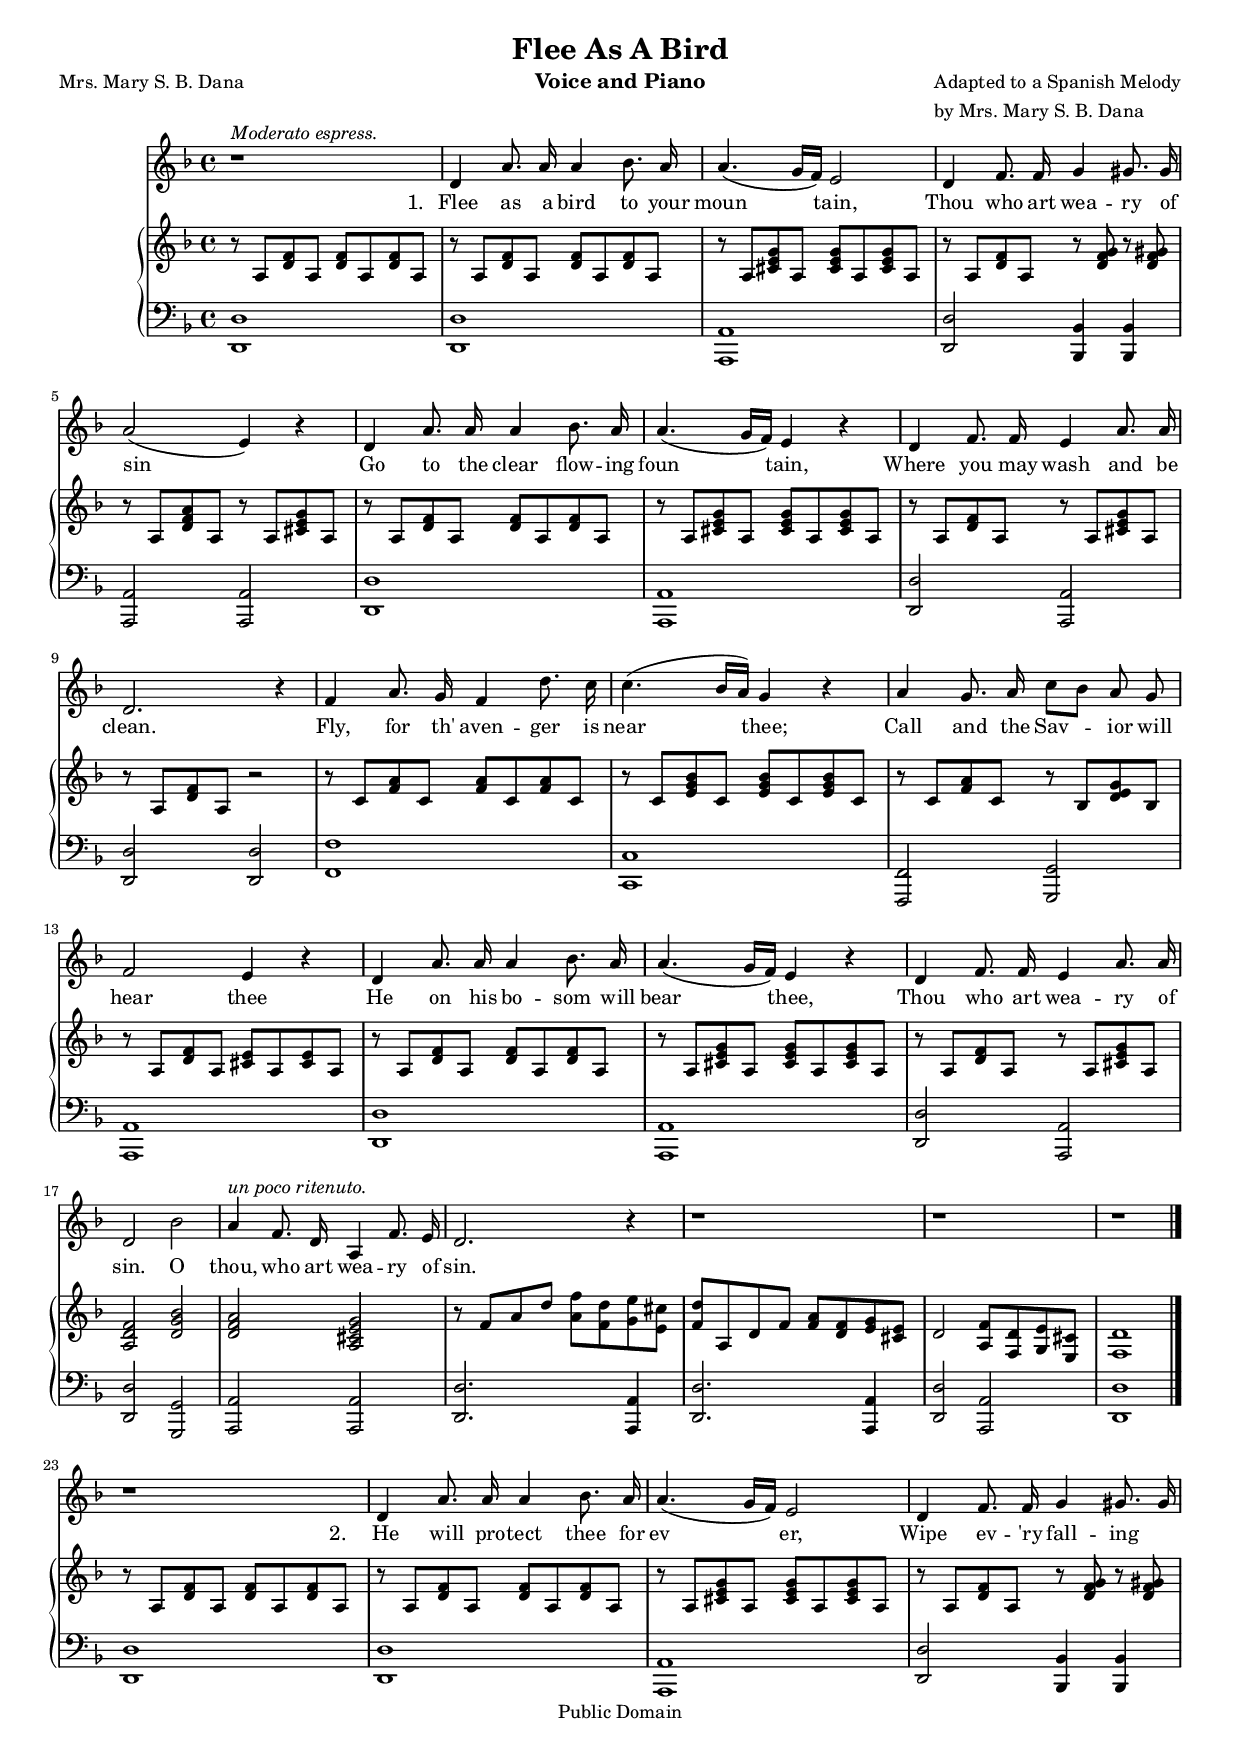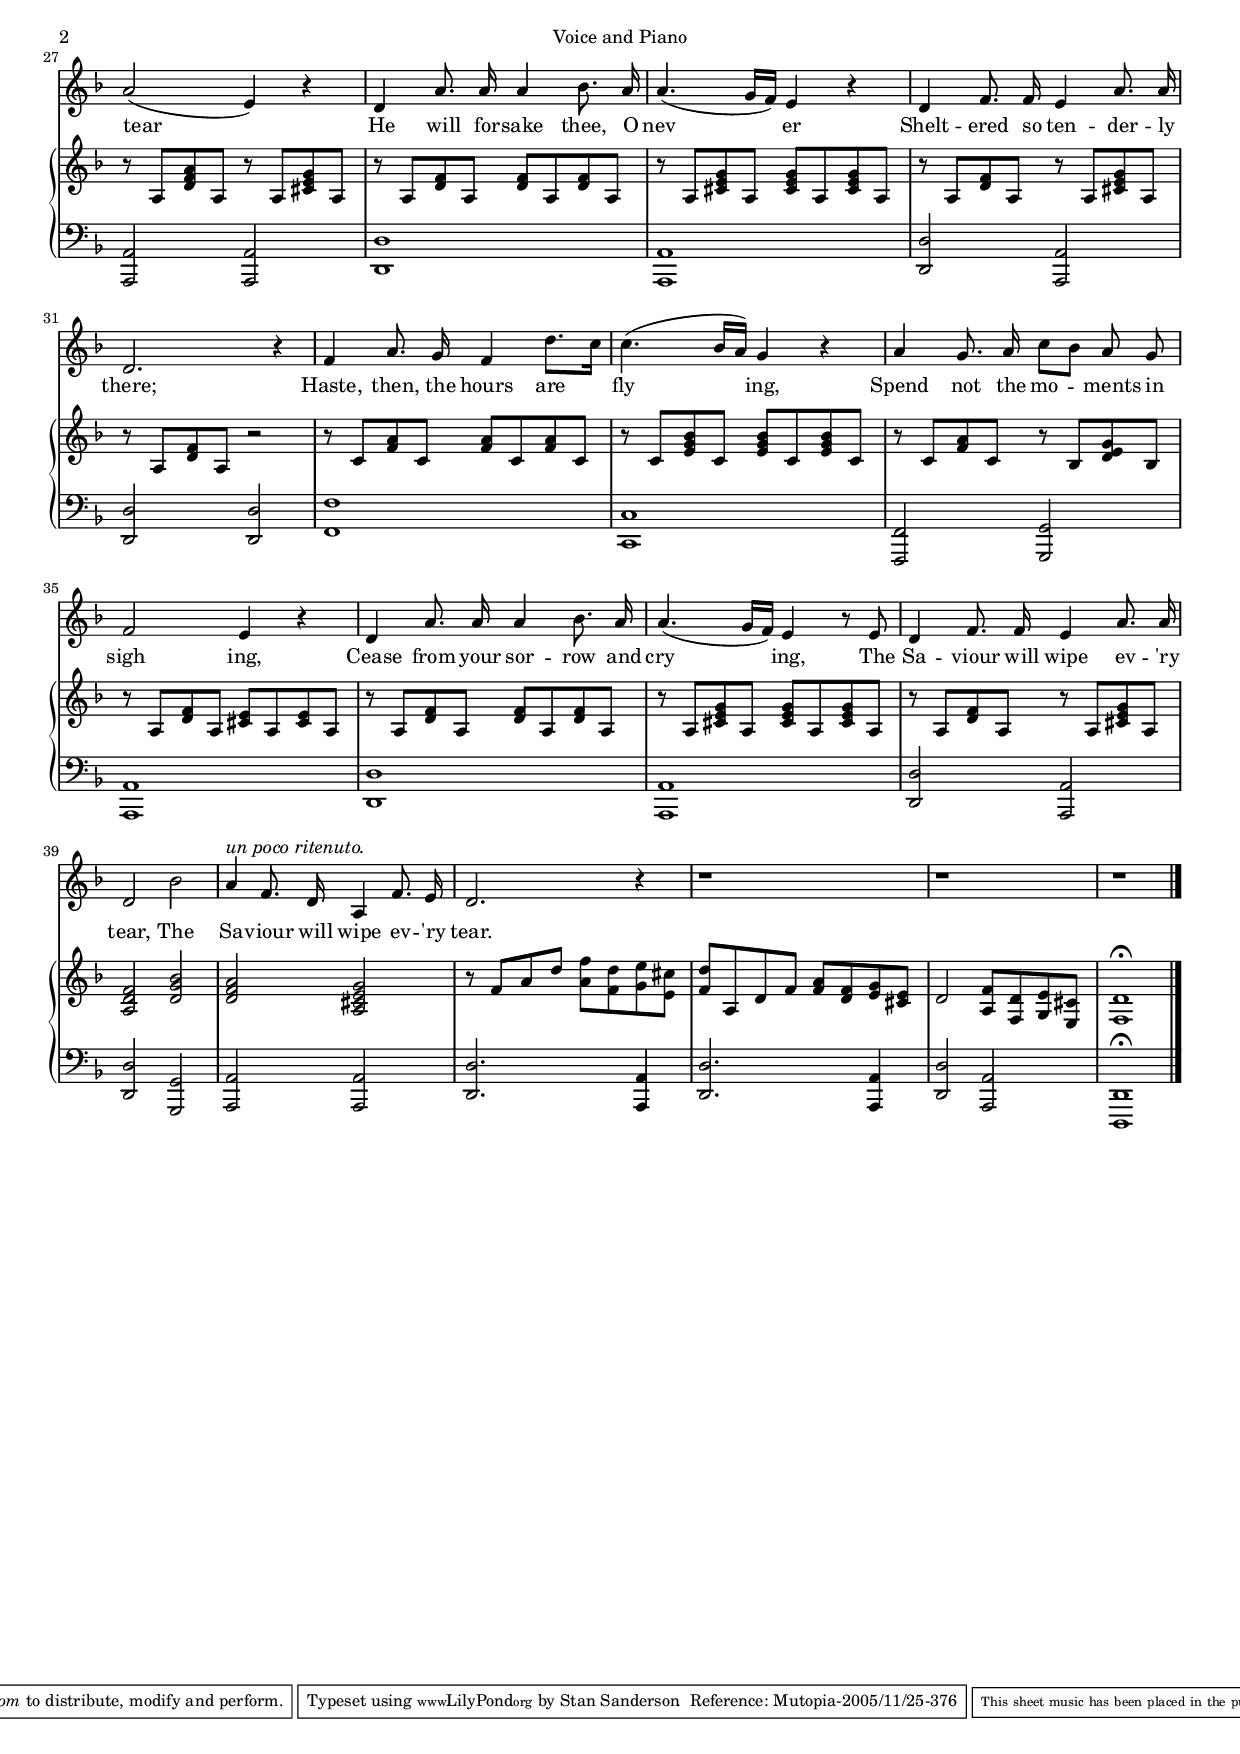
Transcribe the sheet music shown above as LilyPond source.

\include "english.ly"
#(set-global-staff-size 16)
\version "2.6.4"
\paper {
%	hsize = 8.5\in
%	vsize = 11\in
	betweensystempadding = #0.25
%	raggedlastbottom=##f
}

\header {
	date = "1857"
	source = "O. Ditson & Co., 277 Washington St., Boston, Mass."
%	style = "strophic with chorus"
	instrument = "Voice and Piano"
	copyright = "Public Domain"
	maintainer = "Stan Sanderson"
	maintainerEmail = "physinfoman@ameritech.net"
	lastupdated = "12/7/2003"
	title = "Flee As A Bird"
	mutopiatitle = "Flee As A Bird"
	poet = "Mrs. Mary S. B. Dana"
	composer = \markup {\column {"Adapted to a Spanish Melody" 
		"by Mrs. Mary S. B. Dana"}}
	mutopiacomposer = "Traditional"
%	composer = "\\begin{minipage}[r]{6cm}\\normalsize{
%		Adapted to a Spanish Melody \\n 
%		\\hfill by Mrs. Mary S. B. Dana}
%		\\end{minipage}"
%
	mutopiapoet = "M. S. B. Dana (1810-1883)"
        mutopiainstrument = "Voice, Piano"
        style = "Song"
        
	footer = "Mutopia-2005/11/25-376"
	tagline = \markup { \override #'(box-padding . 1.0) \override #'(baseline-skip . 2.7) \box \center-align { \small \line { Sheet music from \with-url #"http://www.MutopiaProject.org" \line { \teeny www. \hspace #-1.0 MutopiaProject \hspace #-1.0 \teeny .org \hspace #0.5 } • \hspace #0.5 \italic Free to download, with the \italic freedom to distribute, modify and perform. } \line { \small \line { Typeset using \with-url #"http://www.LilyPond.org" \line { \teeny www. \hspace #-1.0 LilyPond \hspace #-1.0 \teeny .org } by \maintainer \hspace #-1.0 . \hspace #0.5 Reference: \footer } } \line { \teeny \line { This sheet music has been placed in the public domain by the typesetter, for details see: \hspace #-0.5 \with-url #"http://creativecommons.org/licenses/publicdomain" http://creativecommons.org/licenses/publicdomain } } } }
	}


MEL =  \relative c' { \time 4/4 \key d \minor
	 	\clef treble \autoBeamOff
		
%1-4
	r1^\markup { \italic {"Moderato espress."}}
	 d4 a'8. a16 a4 bf8. a16 a4.( g16[ f]) e2 d4 f8. f16 g4 gs8. gs16
%5-8
	a2( e4) r d a'8. a16 a4 bf8. a16 a4.( g16[ f]) e4 r d f8. f16 e4 a8. a16
%9-11
	d,2. r4 f4 a8. g16 f4 d'8. c16 c4.( bf16[ a)] g4 r
%12-14
	a4 g8. a16 c8[ bf] a g f2 e4 r d4 a'8. a16 a4 bf8. a16
%15-17
	a4.( g16[ f)] e4 r d f8. f16 e4 a8. a16 d,2 bf'
%18-20
	a4^\markup { \italic { "un poco ritenuto."}} 
	f8. d16 a4 f'8. e16 d2. r4 r1
%21-22
	r1 r1
%23-26
	r1 d4 a'8. a16 a4 bf8. a16 a4.( g16[ f]) e2 d4 f8. f16 g4 gs8. gs16
%27-30
	a2( e4) r d a'8. a16 a4 bf8. a16 a4.( g16[ f]) e4 r d f8. f16 e4 a8. a16
%31-33
	d,2. r4 f4 a8. g16 f4 d'8.[ c16] c4.( bf16[ a)] g4 r
%34-36
	a4 g8. a16 c8[ bf] a g f2 e4 r d4 a'8. a16 a4 bf8. a16
%37-39
	a4.( g16[ f)] e4 r8 e d4 f8. f16 e4 a8. a16 d,2 bf'
%18-20
	a4^\markup { \italic { "un poco ritenuto."}} f8. d16 a4 f'8. e16 d2. r4 r1
%21-22
	r1 r1
	
	
	
	}
	
	
	RH =  \relative c'' { \key d\minor \time 4/4 \clef treble
	
%1
	r8 a, <d f> a <d f> a <d f> a
%2
	r8 a <d f> a <d f> a <d f> a
%3
	r a <cs e g> a <cs e g> a <cs e g> a
%4
	r8 a <d f> a r <d f g> r <d f gs>
%5
	r8 a <d f a> a r a <cs e g> a
%6
	r8 a <d f> a <d f> a <d f> a
%7
	r8 a <cs e g> a <cs e g> a <cs e g> a
%8
	r8 a <d f> a r a <cs e g> a
%9
	r8 a <d f> a r2
%10
	r8 c <f a> c <f a> c <f a> c
%11
	r8 c <e g bf> c <e g bf> c <e g bf> c
%12
	r8 c <f a> c r bf <d e g> bf
%13
	r8 a <d f> a <cs e> a <cs e> a
%14
	r8 a <d f> a <d f> a <d f> a
%15
	r8 a <cs e g> a <cs e g> a <cs e g> a
%16
	r8 a <d f> a r a <cs e g> a
%17
	<a d f>2 <d g bf>
%18
	<d f a>2 <a cs e g>
%19
	r8 f' a d <a f'> <f d'> <g e'> <e cs'>
%20
	<f d'>8 a, d f <f a> <d f> <e g> <cs e>
%21
	d2 <a f'>8 <f d'> <g e'> <e cs'>
%22
	<f d'>1
%1
	r8 a <d f> a <d f> a <d f> a
%2
	r8 a <d f> a <d f> a <d f> a
%3
	r a <cs e g> a <cs e g> a <cs e g> a
%4
	r8 a <d f> a r <d f g> r <d f gs>
%5
	r8 a <d f a> a r a <cs e g> a
%6
	r8 a <d f> a <d f> a <d f> a
%7
	r8 a <cs e g> a <cs e g> a <cs e g> a
%8
	r8 a <d f> a r a <cs e g> a
%9
	r8 a <d f> a r2
%10
	r8 c <f a> c <f a> c <f a> c
%11
	r8 c <e g bf> c <e g bf> c <e g bf> c
%12
	r8 c <f a> c r bf <d e g> bf
%13
	r8 a <d f> a <cs e> a <cs e> a
%14
	r8 a <d f> a <d f> a <d f> a
%15
	r8 a <cs e g> a <cs e g> a <cs e g> a
%16
	r8 a <d f> a r a <cs e g> a
%17
	<a d f>2 <d g bf>
%18
	<d f a>2 <a cs e g>
%19
	r8 f' a d <a f'> <f d'> <g e'> <e cs'>
%20
	<f d'>8 a, d f <f a> <d f> <e g> <cs e>
%21
	d2 <a f'>8 <f d'> <g e'> <e cs'>
%22
	<f d'>1\fermata


}

LH =  \relative c { \key d\minor \time 4/4 \clef bass

%1
	<d d,>1
%2
	<d d,>
%3
	<a a,>
%4
	<d d,>2 <bf bf,>4 <bf bf,>
%5
	<a a,>2 <a a,>
%6
	 <d d,>1
%7
	<a a,>1
%8
	<d d,>2 <a a,>
%9
	<d d,> <d d,>
%10
	<f f,>1
%11
	<c c,>
%12
	<f, f,>2 <g g,>
%13
	<a a,>1
%14
	<d d,>1
%15
	<a a,>1
%16
	<d d,>2 <a a,>
%17
	<d d,>2 <g, g,>
%18
	<a a,>2 <a a,>
%19
	<d d,>2. <a a,>4
%20
	<d d,>2. <a a,>4
%21
	<d d,>2 <a a,>
%22
	<d d,>1 \bar "|."
%1
	<d d,>1
%2
	<d d,>
%3
	<a a,>
%4
	<d d,>2 <bf bf,>4 <bf bf,>
%5
	<a a,>2 <a a,>
%6
	 <d d,>1
%7
	<a a,>1
%8
	<d d,>2 <a a,>
%9
	<d d,> <d d,>
%10
	<f f,>1
%11
	<c c,>
%12
	<f, f,>2 <g g,>
%13
	<a a,>1
%14
	<d d,>1
%15
	<a a,>1
%16
	<d d,>2 <a a,>
%17
	<d d,>2 <g, g,>
%18
	<a a,>2 <a a,>
%19
	<d d,>2. <a a,>4
%20
	<d d,>2. <a a,>4
%21
	<d d,>2 <a a,>
%22
	<d, d,>1\fermata \bar "|."

}

VerOne =  \context Lyrics = VerOne \lyricmode { 
%%	\override LyricText   #'font-series = #'bold
%%	\override LyricText   #'font-relative-size = #'+1
	\skip2. \skip8 "1. "8
	Flee4 as8. a16 bird4 to8. your16 moun__2 __ tain,2
	Thou4 who8. art16 wea4 -- ry8. of16 sin__2 __ " "4 \skip4
	Go4 to8. the16 clear4 flow8. -- ing16 foun__2 __ tain,4 \skip4
	Where4 you8. may16 wash4 and8. be16 clean.2. \skip4
	Fly,4 for8. th'16 aven4 -- ger8. is16
	near__2 __ thee;4 \skip4
	Call4 and8. the16 Sav4 -- ior8 will
	hear2 thee4 \skip4
	He4 on8. his16 bo4 -- som8. will16
	bear__2 __ thee,4 \skip4
	Thou4 who8. art16 wea4 -- ry8. of16
	sin.2 O2 thou,4 who8. art16 wea4 -- ry8. of16
	sin.2. \skip4
	\skip 1*3
	\skip2. \skip8 "2. "8
	He4 will8. pro16 -- tect4 thee8. for16
	ev__2 __ er,2
	Wipe4 ev8. -- 'ry16 fall4 -- ing
	tear__2 __ " "4 \skip 4
	He4 will8. for16 -- sake4 thee,8. O16
	nev__2 __ er4 \skip4
	Shelt4 -- ered8. so16 ten4 -- der8. -- ly16
	there;2. \skip4
	Haste,4 then,8. the16 hours4 are4
	fly__2 __ ing,4 \skip4
	Spend4 not8. the16 mo4 -- ments8 in
	sigh__2 __ ing,4 \skip4
	Cease4 from8. your16 sor4 -- row8.and16
	cry__2 __ ing,4 \skip8 The8
	Sa4 -- viour8. will16 wipe4 ev8. -- 'ry16
	tear,2 The
	Sa4 -- viour8. will16 wipe4 ev8. -- 'ry16
	tear.2. \skip4 \skip1*3
	
	}


\score { <<

	\context Staff  \MEL
	\set Staff.midiInstrument = "violin"
		\new Lyrics { \VerOne }
		
	\context PianoStaff <<
		\set PianoStaff.midiInstrument = "acoustic grand"
		\context Staff = "up" <<
		\clef treble
			\context Voice = VoiceI \RH
		
			>>
		\context Staff = "down" <<
		\clef bass
			\context Voice = VoiceI \LH
			>>
		>> 
		>>
	
	\layout { }	
	\midi { \tempo 4 = 72 }
}


